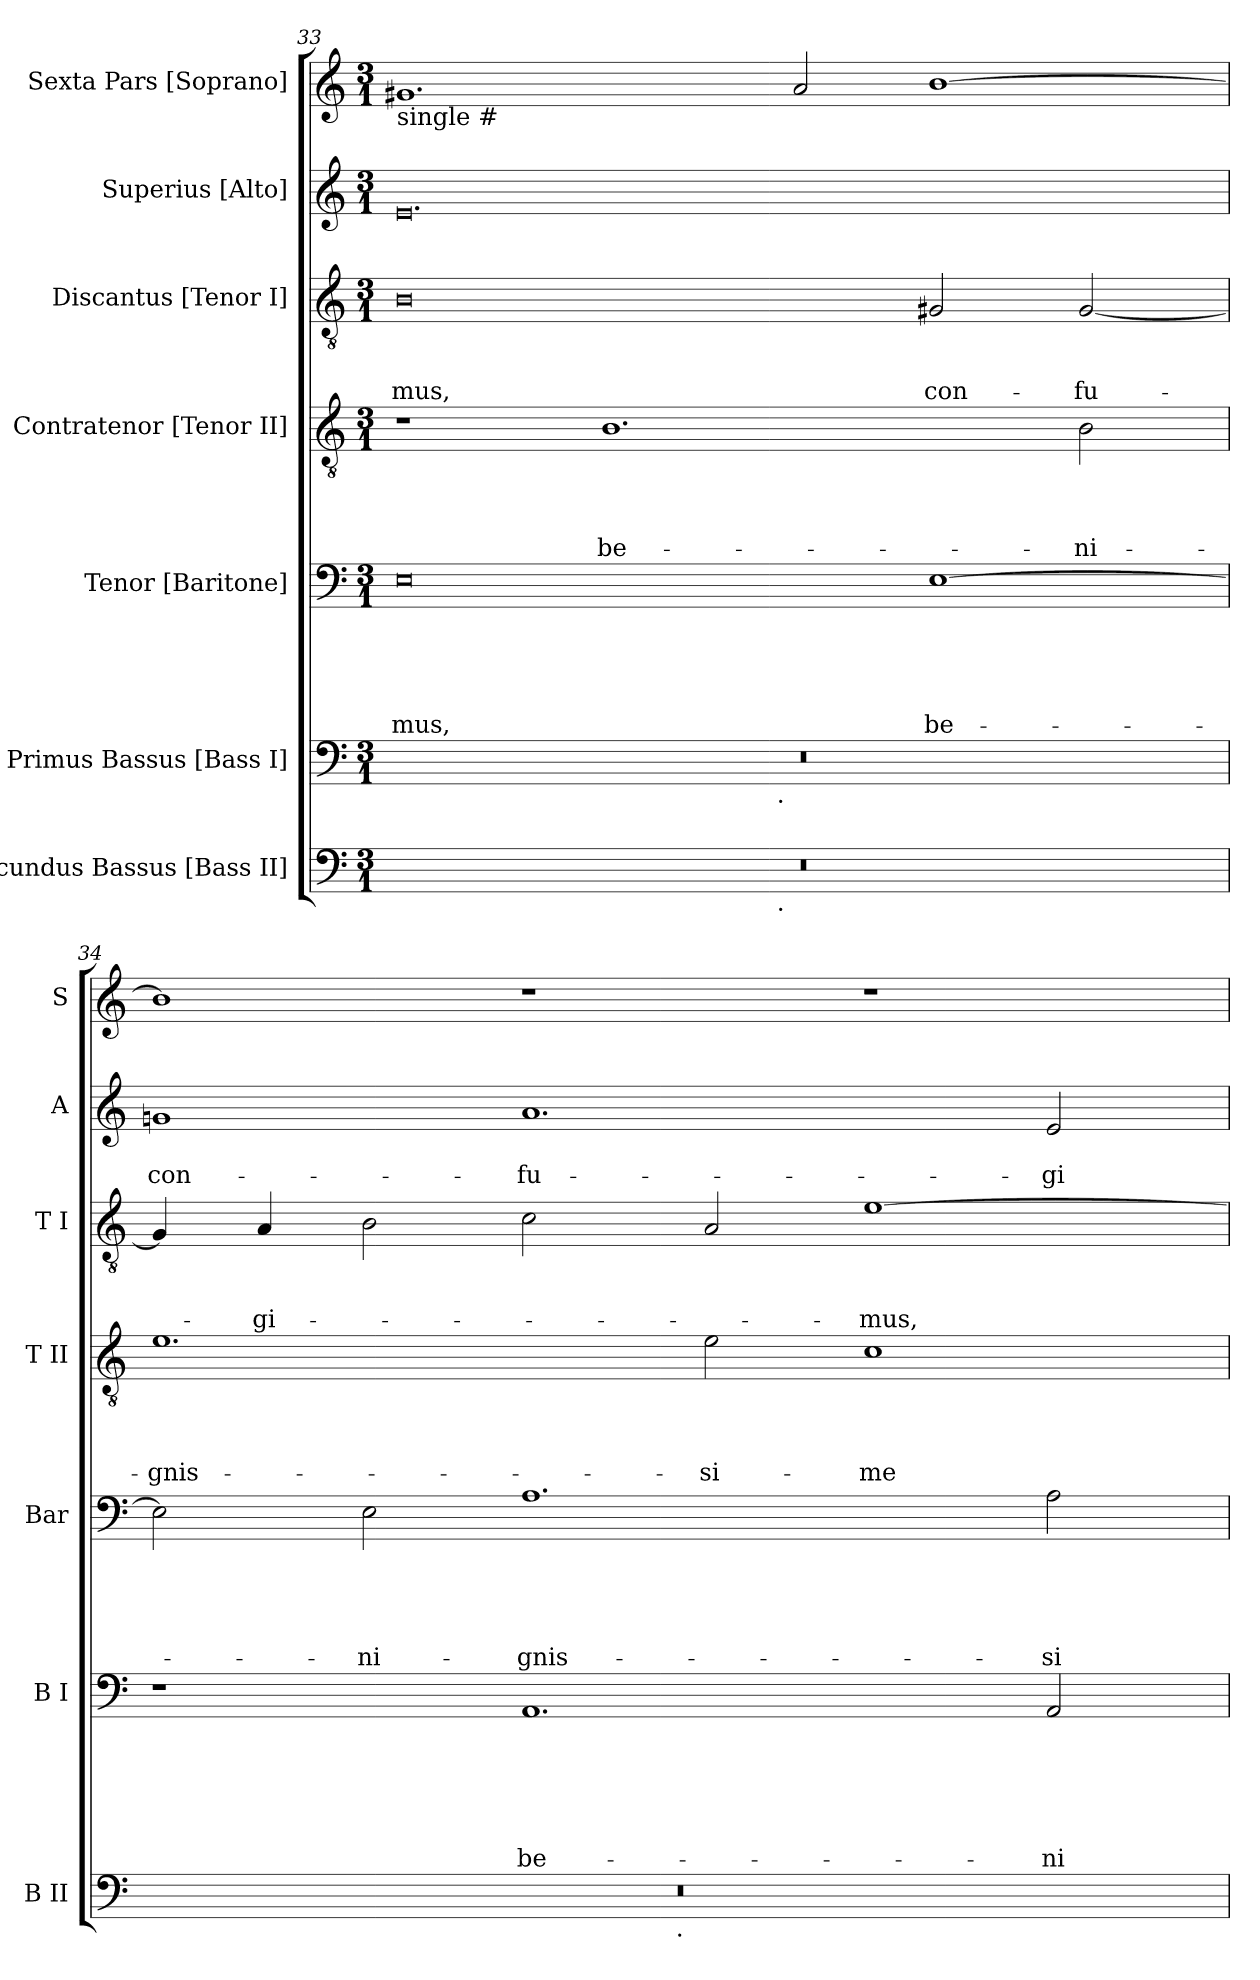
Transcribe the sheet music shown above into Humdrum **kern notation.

**kern	**kern	**text	**text	**text	**text	**text	**text	**kern	**text	**text	**text	**text	**text	**kern	**text	**text	**text	**text	**kern	**text	**text	**text	**kern	**text	**text	**kern	**text
*part7	*part6	*part6	*part6	*part6	*part6	*part6	*part6	*part5	*part5	*part5	*part5	*part5	*part5	*part4	*part4	*part4	*part4	*part4	*part3	*part3	*part3	*part3	*part2	*part2	*part2	*part1	*part1
*staff7	*staff6	*staff6	*staff6	*staff6	*staff6	*staff6	*staff6	*staff5	*staff5	*staff5	*staff5	*staff5	*staff5	*staff4	*staff4	*staff4	*staff4	*staff4	*staff3	*staff3	*staff3	*staff3	*staff2	*staff2	*staff2	*staff1	*staff1
*I"Secundus Bassus [Bass II]	*I"Primus Bassus [Bass I]	*	*	*	*	*	*	*I"Tenor [Baritone]	*	*	*	*	*	*I"Contratenor [Tenor II]	*	*	*	*	*I"Discantus [Tenor I]	*	*	*	*I"Superius [Alto]	*	*	*I"Sexta Pars [Soprano]	*
*I'B II	*I'B I	*	*	*	*	*	*	*I'Bar	*	*	*	*	*	*I'T II	*	*	*	*	*I'T I	*	*	*	*I'A	*	*	*I'S	*
*clefF4	*clefF4	*	*	*	*	*	*	*clefF4	*	*	*	*	*	*clefGv2	*	*	*	*	*clefGv2	*	*	*	*clefG2	*	*	*clefG2	*
*k[]	*k[]	*	*	*	*	*	*	*k[]	*	*	*	*	*	*k[]	*	*	*	*	*k[]	*	*	*	*k[]	*	*	*k[]	*
*C:	*C:	*	*	*	*	*	*	*C:	*	*	*	*	*	*C:	*	*	*	*	*C:	*	*	*	*C:	*	*	*C:	*
*M3/1	*M3/1	*	*	*	*	*	*	*M3/1	*	*	*	*	*	*M3/1	*	*	*	*	*M3/1	*	*	*	*M3/1	*	*	*M3/1	*
=33	=33	=33	=33	=33	=33	=33	=33	=33	=33	=33	=33	=33	=33	=33	=33	=33	=33	=33	=33	=33	=33	=33	=33	=33	=33	=33	=33
!	!	!	!	!	!	!	!	!	!	!	!	!	!	!	!	!	!	!	!	!	!	!	!	!	!	!LO:TX:b:t=single #	!
!	!	!	!	!	!	!	!	!	!	!	!	!	!LO:LY:b	!	!	!	!	!	!	!	!	!LO:LY:b	!	!	!	!	!
*^	*^	*	*	*	*	*	*	*	*	*	*	*	*	*	*	*	*	*	*	*	*	*	*	*	*	*	*
0.r	1ryy	0.r	1ryy	.	.	.	.	.	.	0E	.	.	.	.	-mus,	1r	.	.	.	.	0B	.	.	-mus,	0.e	.	.	1.g#	.
!	!	!	!	!	!	!	!	!	!	!	!	!	!	!	!	!	!	!	!	!LO:LY:b	!	!	!	!	!	!	!	!	!
.	4ryy	.	4ryy	.	.	.	.	.	.	.	.	.	.	.	.	1.B	.	.	.	be-	.	.	.	.	.	.	.	.	.
.	8...ryy	.	8...ryy	.	.	.	.	.	.	.	.	.	.	.	.	.	.	.	.	.	.	.	.	.	.	.	.	.	.
!	!	!	!LO:TX:b:t=.	!	!	!	!	!	!	!	!	!	!	!	!	!	!	!	!	!	!	!	!	!	!	!	!	!	!
!	!LO:TX:b:t=.	!	!	!	!	!	!	!	!	!	!	!	!	!	!	!	!	!	!	!	!	!	!	!	!	!	!	!	!
.	1ryy	.	1ryy	.	.	.	.	.	.	.	.	.	.	.	.	.	.	.	.	.	.	.	.	.	.	.	.	.	.
.	.	.	.	.	.	.	.	.	.	.	.	.	.	.	.	.	.	.	.	.	.	.	.	.	.	.	.	2a/	.
!	!	!	!	!	!	!	!	!	!	!	!	!	!	!	!LO:LY:b	!	!	!	!	!	!	!	!	!LO:LY:b	!	!	!	!	!
.	.	.	.	.	.	.	.	.	.	[>1E	.	.	.	.	be-	.	.	.	.	.	2G#X/	.	.	con-	.	.	.	[>1b	.
.	2ryy	.	2ryy	.	.	.	.	.	.	.	.	.	.	.	.	.	.	.	.	.	.	.	.	.	.	.	.	.	.
!	!	!	!	!	!	!	!	!	!	!	!	!	!	!	!	!	!	!	!	!LO:LY:b	!	!	!	!LO:LY:b	!	!	!	!	!
.	.	.	.	.	.	.	.	.	.	.	.	.	.	.	.	2B\	.	.	.	-ni-	[<2G#/	.	.	-fu-	.	.	.	.	.
.	64ryy	.	64ryy	.	.	.	.	.	.	.	.	.	.	.	.	.	.	.	.	.	.	.	.	.	.	.	.	.	.
=34	=34	=34	=34	=34	=34	=34	=34	=34	=34	=34	=34	=34	=34	=34	=34	=34	=34	=34	=34	=34	=34	=34	=34	=34	=34	=34	=34	=34	=34
!	!	!	!	!	!	!	!	!	!	!	!	!	!	!	!	!	!	!	!	!LO:LY:b	!	!	!	!	!	!	!LO:LY:b	!	!
*	*	*v	*v	*	*	*	*	*	*	*	*	*	*	*	*	*	*	*	*	*	*	*	*	*	*	*	*	*	*
0.r	1ryy	1r	.	.	.	.	.	.	2E\]	.	.	.	.	.	1.e	.	.	.	-gnis-	4G#/]	.	.	.	1gni	.	con-	1b]	.
!	!	!	!	!	!	!	!	!	!	!	!	!	!	!	!	!	!	!	!	!	!	!	!LO:LY:b	!	!	!	!	!
.	.	.	.	.	.	.	.	.	.	.	.	.	.	.	.	.	.	.	.	4A/	.	.	-gi-	.	.	.	.	.
!	!	!	!	!	!	!	!	!	!	!	!	!	!	!LO:LY:b	!	!	!	!	!	!	!	!	!	!	!	!	!	!
.	.	.	.	.	.	.	.	.	2E\	.	.	.	.	-ni-	.	.	.	.	.	2B\	.	.	.	.	.	.	.	.
!	!	!	!	!	!	!	!	!LO:LY:b	!	!	!	!	!	!LO:LY:b	!	!	!	!	!	!	!	!	!	!	!	!LO:LY:b	!	!
.	4...ryy	1.AA	.	.	.	.	.	-be-	1.A	.	.	.	.	-gnis-	.	.	.	.	.	2c\	.	.	.	1.a	.	-fu-	1r	.
!	!LO:TX:b:t=.	!	!	!	!	!	!	!	!	!	!	!	!	!	!	!	!	!	!	!	!	!	!	!	!	!	!	!
.	1ryy	.	.	.	.	.	.	.	.	.	.	.	.	.	.	.	.	.	.	.	.	.	.	.	.	.	.	.
!	!	!	!	!	!	!	!	!	!	!	!	!	!	!	!	!	!	!	!LO:LY:b	!	!	!	!	!	!	!	!	!
.	.	.	.	.	.	.	.	.	.	.	.	.	.	.	2e\	.	.	.	-si-	2A/	.	.	.	.	.	.	.	.
!	!	!	!	!	!	!	!	!	!	!	!	!	!	!	!	!	!	!	!LO:LY:b	!	!	!	!LO:LY:b	!	!	!	!	!
.	.	.	.	.	.	.	.	.	.	.	.	.	.	.	1c	.	.	.	-me	[<1e	.	.	-mus,	.	.	.	1r	.
.	2ryy	.	.	.	.	.	.	.	.	.	.	.	.	.	.	.	.	.	.	.	.	.	.	.	.	.	.	.
!	!	!	!	!	!	!	!	!LO:LY:b	!	!	!	!	!	!LO:LY:b	!	!	!	!	!	!	!	!	!	!	!	!LO:LY:b	!	!
.	.	2AA/	.	.	.	.	.	-ni-	2A\	.	.	.	.	-si-	.	.	.	.	.	.	.	.	.	2e/	.	-gi-	.	.
.	32ryy	.	.	.	.	.	.	.	.	.	.	.	.	.	.	.	.	.	.	.	.	.	.	.	.	.	.	.
*v	*v	*	*	*	*	*	*	*	*	*	*	*	*	*	*	*	*	*	*	*	*	*	*	*	*	*	*	*
=	=	=	=	=	=	=	=	=	=	=	=	=	=	=	=	=	=	=	=	=	=	=	=	=	=	=	=
*-	*-	*-	*-	*-	*-	*-	*-	*-	*-	*-	*-	*-	*-	*-	*-	*-	*-	*-	*-	*-	*-	*-	*-	*-	*-	*-	*-
